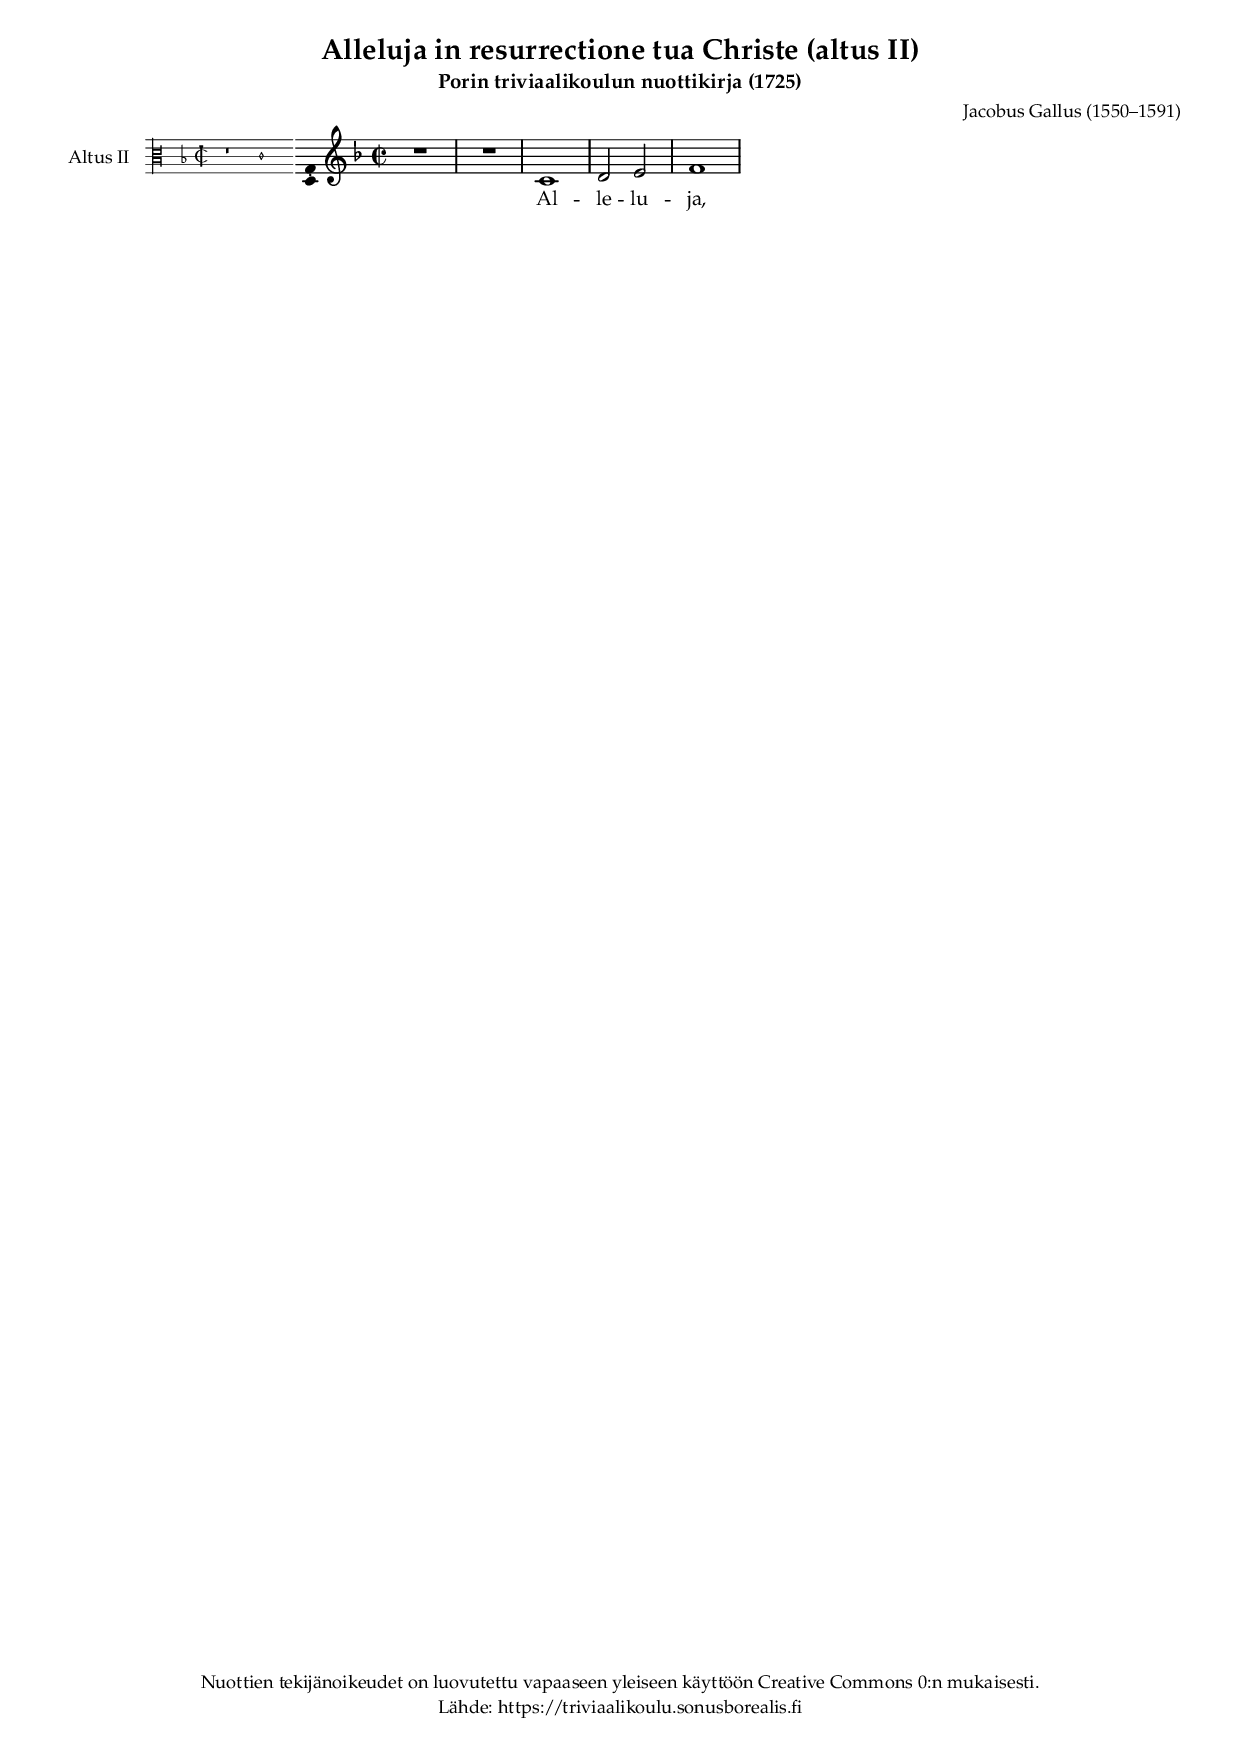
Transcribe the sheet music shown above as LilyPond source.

\version "2.19.49"
\include "suomi.ly"


\include "alleluja-in-resurrectione-tua-christe.header.ily"
stanzaOneLyricsChoirOne = \lyricmode {
    Al -- le -- lu -- ja, al -- le -- lu -- ja, 
    al -- le -- lu -- ja, al -- le -- lu -- ja, 
    al -- le -- lu -- ja __ _ _ _ _
    In re -- sur -- rec -- ti -- o -- ne tu -- a,
    Chris -- te, al -- le -- lu -- ja,

    al -- le -- lu -- ja, al -- le -- lu -- ja, 
    al -- le -- lu -- ja, al -- le -- lu -- ja, 
    al -- le -- lu -- ja.

    Sur -- re -- xit Do -- mi -- nus de
    se -- pul -- cro, al -- le -- lu -- ja, 
    al -- le -- lu -- ja, al -- le -- lu -- ja.

    Al -- le -- lu -- ja, al -- le -- lu -- ja, 
    al -- le -- lu -- ja.

    Ga -- vi -- si sunt  di -- sci -- pu -- li,
    al -- le -- lu -- ja, al -- le -- lu -- ja, 
    al -- le -- lu -- ja, 

    al -- le -- lu -- ja, __ _ _ _ _
    al -- le -- lu -- ja, __ _ _ _ _
    al -- le -- lu -- ja, __ _ _ _ _
    al -- le -- lu -- ja.
}



% Second choir

AltoTwoMusic = \relative c' {
	\set Staff.instrumentName = #"Altus II"
	\set Staff.shortInstrumentName = "A II"

	\incipit {
		\clef "mensural-c3" \key f \major \time 2/2
		r1 c'1
	}

	R1 | R | c1 | d2 e | f1 |
}



\header {
  title = "Alleluja in resurrectione tua Christe (altus II)"
}

\score {
  \new StaffGroup = choirTwoStaff <<
    \new Staff <<
      \new Voice = "AltoTwo" {
        \global
        \AltoTwoMusic
      }
     \new Lyrics \lyricsto "AltoTwo" {
       \stanzaOneLyricsChoirOne
     }
    >>
  >>

  \midi {
    \tempo 2 = 90
  }
  \layout {
    \context {
      \Staff
      \consists "Ambitus_engraver"
		
    }
    indent = 4\cm
    incipit-width = 2.5\cm
    \context {
     \Score
     \override VerticalAxisGroup.remove-first = ##t
    }
  }
}
